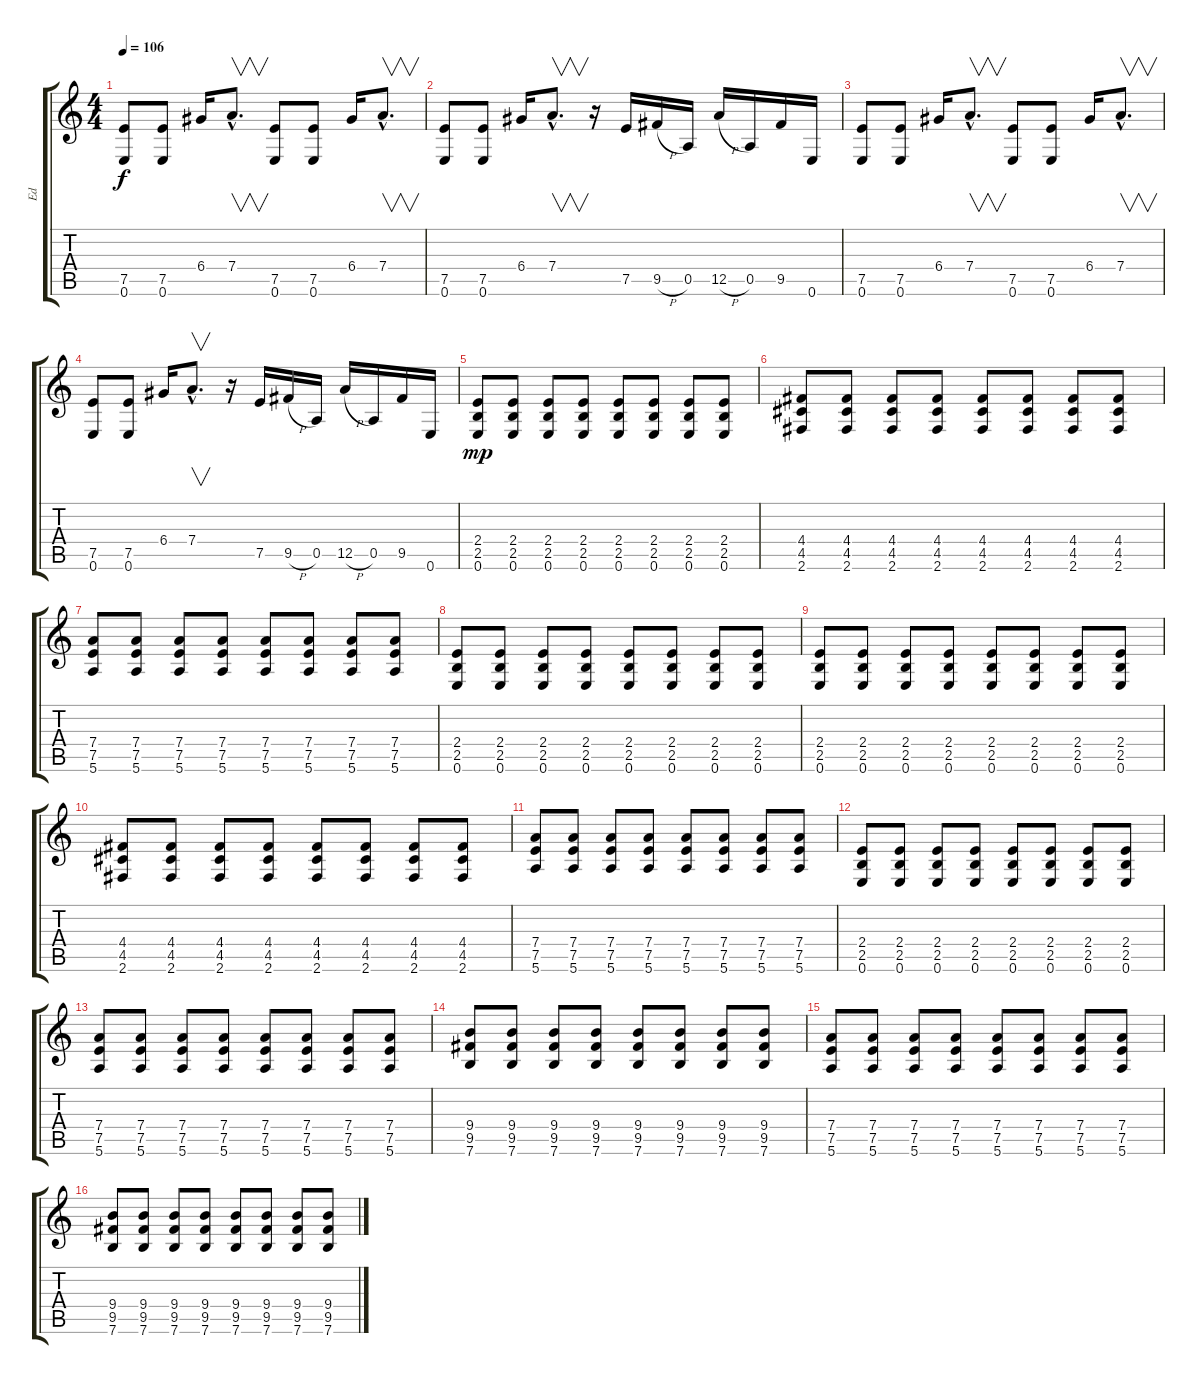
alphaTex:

\track ("Ed" "Ed") {instrument overdrivenguitar}
\staff {score tabs}
\tuning (E4 B3 G3 D3 A2 E2) {hide}
\ts (4 4)
\tempo 106
\clef g2
\ks c
(7.5 0.6).8{dy f instrument overdrivenguitar} (7.5 0.6).8 6.4.16 7.4{hac}.8{v d} (7.5 0.6).8 (7.5 0.6).8 6.4.16 7.4{hac}.8{v d} |
(7.5 0.6).8 (7.5 0.6).8 6.4.16 7.4{hac}.8{v d} r.16 7.5.16 9.5{h}.16 0.5.16 12.5{h}.16 0.5.16 9.5.16 0.6.16 |
(7.5 0.6).8 (7.5 0.6).8 6.4.16 7.4{hac}.8{v d} (7.5 0.6).8 (7.5 0.6).8 6.4.16 7.4{hac}.8{v d} |
(7.5 0.6).8 (7.5 0.6).8 6.4.16 7.4{hac}.8{v d} r.16 7.5.16 9.5{h}.16 0.5.16 12.5{h}.16 0.5.16 9.5.16 0.6.16 |
(2.4 2.5 0.6).8{dy mp} (2.4 2.5 0.6).8 (2.4 2.5 0.6).8 (2.4 2.5 0.6).8 (2.4 2.5 0.6).8 (2.4 2.5 0.6).8 (2.4 2.5 0.6).8 (2.4 2.5 0.6).8 |
(4.4 4.5 2.6).8 (4.4 4.5 2.6).8 (4.4 4.5 2.6).8 (4.4 4.5 2.6).8 (4.4 4.5 2.6).8 (4.4 4.5 2.6).8 (4.4 4.5 2.6).8 (4.4 4.5 2.6).8 |
(7.4 7.5 5.6).8 (7.4 7.5 5.6).8 (7.4 7.5 5.6).8 (7.4 7.5 5.6).8 (7.4 7.5 5.6).8 (7.4 7.5 5.6).8 (7.4 7.5 5.6).8 (7.4 7.5 5.6).8 |
(2.4 2.5 0.6).8 (2.4 2.5 0.6).8 (2.4 2.5 0.6).8 (2.4 2.5 0.6).8 (2.4 2.5 0.6).8 (2.4 2.5 0.6).8 (2.4 2.5 0.6).8 (2.4 2.5 0.6).8 |
(2.4 2.5 0.6).8 (2.4 2.5 0.6).8 (2.4 2.5 0.6).8 (2.4 2.5 0.6).8 (2.4 2.5 0.6).8 (2.4 2.5 0.6).8 (2.4 2.5 0.6).8 (2.4 2.5 0.6).8 |
(4.4 4.5 2.6).8 (4.4 4.5 2.6).8 (4.4 4.5 2.6).8 (4.4 4.5 2.6).8 (4.4 4.5 2.6).8 (4.4 4.5 2.6).8 (4.4 4.5 2.6).8 (4.4 4.5 2.6).8 |
(7.4 7.5 5.6).8 (7.4 7.5 5.6).8 (7.4 7.5 5.6).8 (7.4 7.5 5.6).8 (7.4 7.5 5.6).8 (7.4 7.5 5.6).8 (7.4 7.5 5.6).8 (7.4 7.5 5.6).8 |
(2.4 2.5 0.6).8 (2.4 2.5 0.6).8 (2.4 2.5 0.6).8 (2.4 2.5 0.6).8 (2.4 2.5 0.6).8 (2.4 2.5 0.6).8 (2.4 2.5 0.6).8 (2.4 2.5 0.6).8 |
(7.4 7.5 5.6).8 (7.4 7.5 5.6).8 (7.4 7.5 5.6).8 (7.4 7.5 5.6).8 (7.4 7.5 5.6).8 (7.4 7.5 5.6).8 (7.4 7.5 5.6).8 (7.4 7.5 5.6).8 |
(9.4 9.5 7.6).8 (9.4 9.5 7.6).8 (9.4 9.5 7.6).8 (9.4 9.5 7.6).8 (9.4 9.5 7.6).8 (9.4 9.5 7.6).8 (9.4 9.5 7.6).8 (9.4 9.5 7.6).8 |
(7.4 7.5 5.6).8 (7.4 7.5 5.6).8 (7.4 7.5 5.6).8 (7.4 7.5 5.6).8 (7.4 7.5 5.6).8 (7.4 7.5 5.6).8 (7.4 7.5 5.6).8 (7.4 7.5 5.6).8 |
(9.4 9.5 7.6).8 (9.4 9.5 7.6).8 (9.4 9.5 7.6).8 (9.4 9.5 7.6).8 (9.4 9.5 7.6).8 (9.4 9.5 7.6).8 (9.4 9.5 7.6).8 (9.4 9.5 7.6).8
